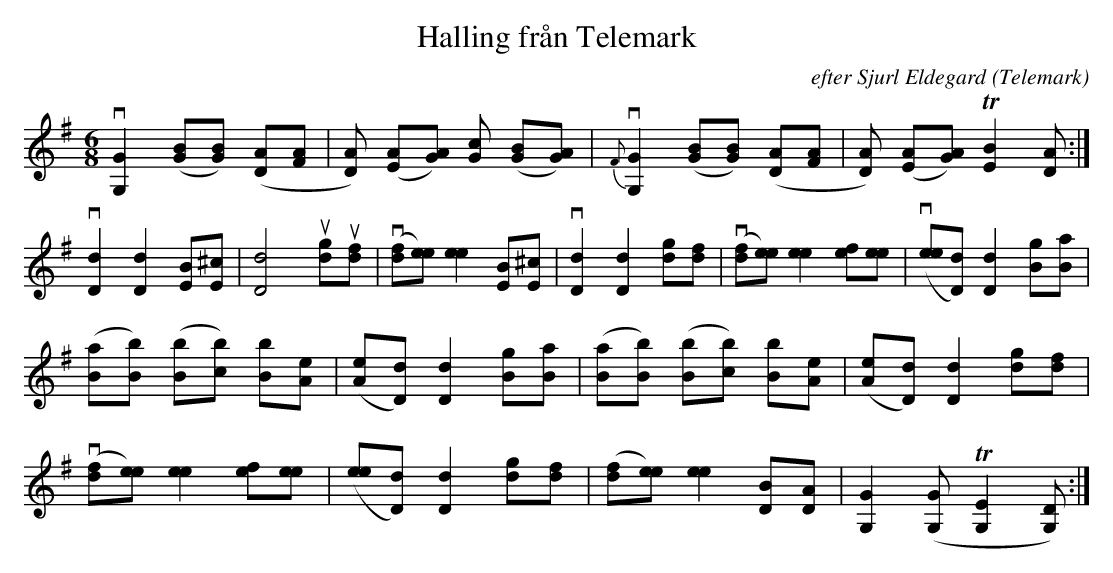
X:1
T:Halling från Telemark
C:efter Sjurl Eldegard
O:Telemark
M:6/8
L:1/8
K:G
v[G,G]2 ([GB][GB]) ([AD][AF]|[AD]) ([EA][GA]) [cG] ([BG][GA]) | v{F}[G,G]2 ([GB][GB]) ([AD][AF]|[AD]) ([EA][GA]) T[BE]2 [DA] :|
v[Dd]2 [Dd]2 [BE][^cE] |[dD]4 u[gd]u[fd] | v([fd][ee]) [ee]2 [BE][^cE] | v[Dd]2 [Dd]2 [gd][fd] | v([fd][ee]) [ee]2 [fe][ee] | v([ee][dD]) [dD]2 [gB][aB] |
([aB][bB]) ([bB][bc]) [bB][Ae] | ([Ae][dD]) [dD]2 [gB][aB] |([aB][bB]) ([bB][bc]) [bB][Ae] |([Ae][dD]) [dD]2 [gd][fd] |
v([fd][ee]) [ee]2 [ef][ee] | ([ee][dD]) [dD]2 [gd][fd] | ([fd][ee]) [ee]2 [BD][DA] |[GG,]2 ([GG,] T[G,E]2 [G,D]) :|
